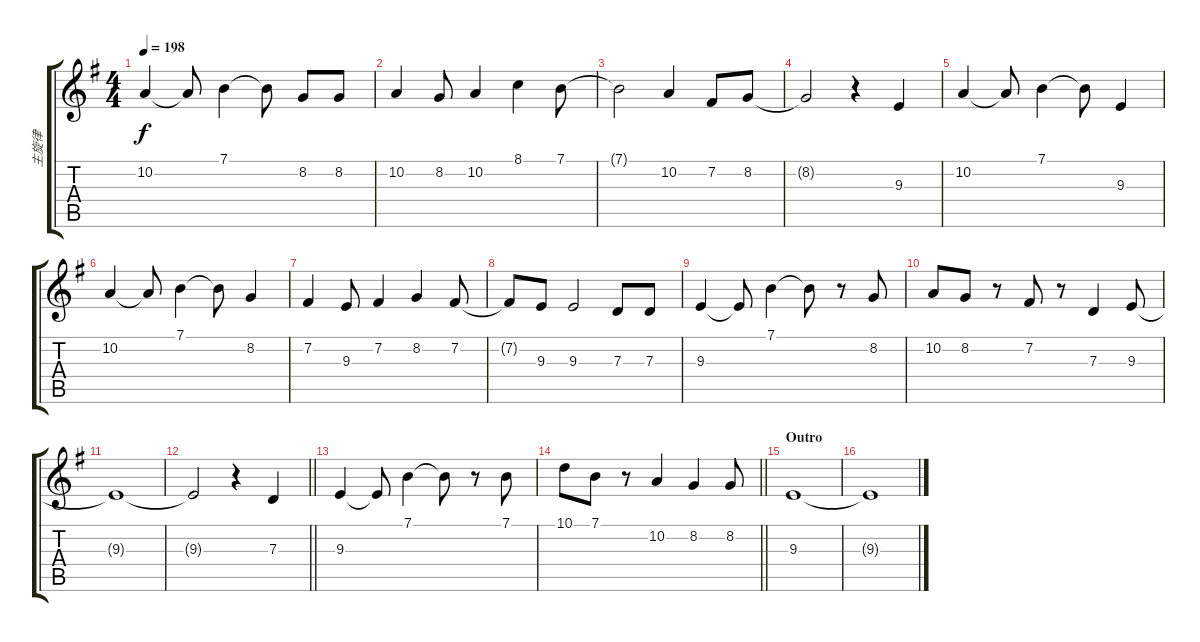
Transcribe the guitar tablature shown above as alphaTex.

\track ("主旋律" "主旋律") {instrument voiceoohs}
\staff {score tabs}
\tuning (E4 B3 G3 D3 A2 E2) {hide}
\ts (4 4)
\tempo 198
\clef g2
\ks g
10.2.4{dy f} 10.2{t}.8 7.1.4 7.1{t}.8 8.2.8 8.2.8 |
10.2.4 8.2.8 10.2.4 8.1.4 7.1.8 |
7.1{t}.2 10.2.4 7.2.8 8.2.8 |
8.2{t}.2 r.4 9.3.4 |
10.2.4 10.2{t}.8 7.1.4 7.1{t}.8 9.3.4 |
10.2.4 10.2{t}.8 7.1.4 7.1{t}.8 8.2.4 |
7.2.4 9.3.8 7.2.4 8.2.4 7.2.8 |
7.2{t}.8 9.3.8 9.3.2 7.3.8 7.3.8 |
9.3.4 9.3{t}.8 7.1.4 7.1{t}.8 r.8 8.2.8 |
10.2.8 8.2.8 r.8 7.2.8 r.8 7.3.4 9.3.8 |
9.3{t}.1 |
\barLineRight lightlight
9.3{t}.2 r.4 7.3.4 |
9.3.4 9.3{t}.8 7.1.4 7.1{t}.8 r.8 7.1.8 |
\barLineRight lightlight
10.1.8 7.1.8 r.8 10.2.4 8.2.4 8.2.8 |
\section ("" "Outro")
9.3.1 |
9.3{t}.1
